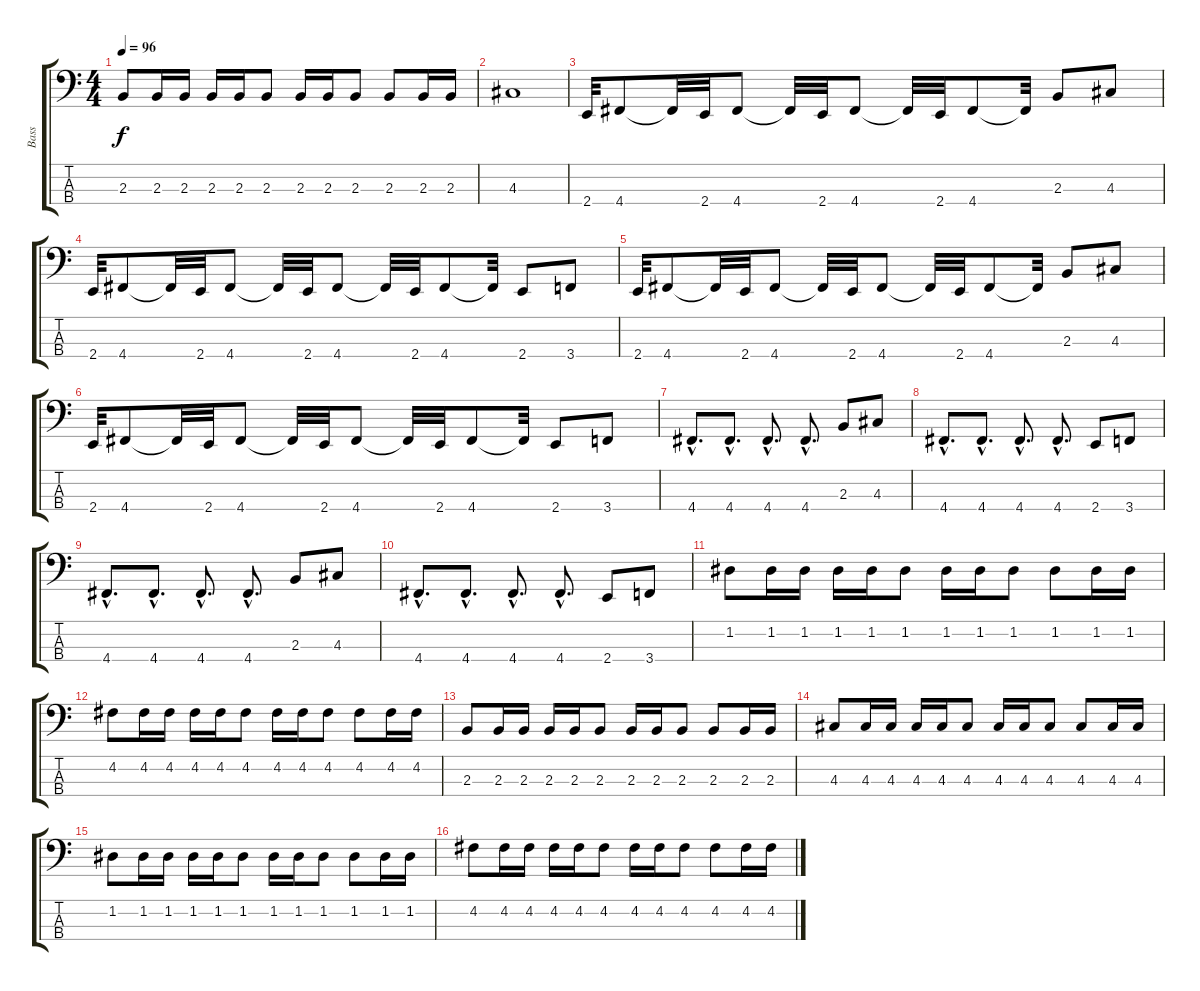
\track ("Bass" "Bass") {instrument electricbassfinger}
\staff {score tabs}
\tuning (G2 D2 A1 D1) {hide}
\ts (4 4)
\tempo 96
\clef f4
\ks c
2.3.8{dy f} 2.3.16 2.3.16 2.3.16 2.3.16 2.3.8 2.3.16 2.3.16 2.3.8 2.3.8 2.3.16 2.3.16 |
4.3.1 |
2.4.32 4.4.8 4.4{t}.32 2.4.32 4.4.8 4.4{t}.32 2.4.32 4.4.8 4.4{t}.32 2.4.32 4.4.8 4.4{t}.32 2.3.8 4.3.8 |
2.4.32 4.4.8 4.4{t}.32 2.4.32 4.4.8 4.4{t}.32 2.4.32 4.4.8 4.4{t}.32 2.4.32 4.4.8 4.4{t}.32 2.4.8 3.4.8 |
2.4.32 4.4.8 4.4{t}.32 2.4.32 4.4.8 4.4{t}.32 2.4.32 4.4.8 4.4{t}.32 2.4.32 4.4.8 4.4{t}.32 2.3.8 4.3.8 |
2.4.32 4.4.8 4.4{t}.32 2.4.32 4.4.8 4.4{t}.32 2.4.32 4.4.8 4.4{t}.32 2.4.32 4.4.8 4.4{t}.32 2.4.8 3.4.8 |
4.4{hac}.8{d} 4.4{hac}.8{d} 4.4{hac}.8{d} 4.4{hac}.8{d} 2.3.8 4.3.8 |
4.4{hac}.8{d} 4.4{hac}.8{d} 4.4{hac}.8{d} 4.4{hac}.8{d} 2.4.8 3.4.8 |
4.4{hac}.8{d} 4.4{hac}.8{d} 4.4{hac}.8{d} 4.4{hac}.8{d} 2.3.8 4.3.8 |
4.4{hac}.8{d} 4.4{hac}.8{d} 4.4{hac}.8{d} 4.4{hac}.8{d} 2.4.8 3.4.8 |
1.2.8 1.2.16 1.2.16 1.2.16 1.2.16 1.2.8 1.2.16 1.2.16 1.2.8 1.2.8 1.2.16 1.2.16 |
4.2.8 4.2.16 4.2.16 4.2.16 4.2.16 4.2.8 4.2.16 4.2.16 4.2.8 4.2.8 4.2.16 4.2.16 |
2.3.8 2.3.16 2.3.16 2.3.16 2.3.16 2.3.8 2.3.16 2.3.16 2.3.8 2.3.8 2.3.16 2.3.16 |
4.3.8 4.3.16 4.3.16 4.3.16 4.3.16 4.3.8 4.3.16 4.3.16 4.3.8 4.3.8 4.3.16 4.3.16 |
1.2.8 1.2.16 1.2.16 1.2.16 1.2.16 1.2.8 1.2.16 1.2.16 1.2.8 1.2.8 1.2.16 1.2.16 |
4.2.8 4.2.16 4.2.16 4.2.16 4.2.16 4.2.8 4.2.16 4.2.16 4.2.8 4.2.8 4.2.16 4.2.16
